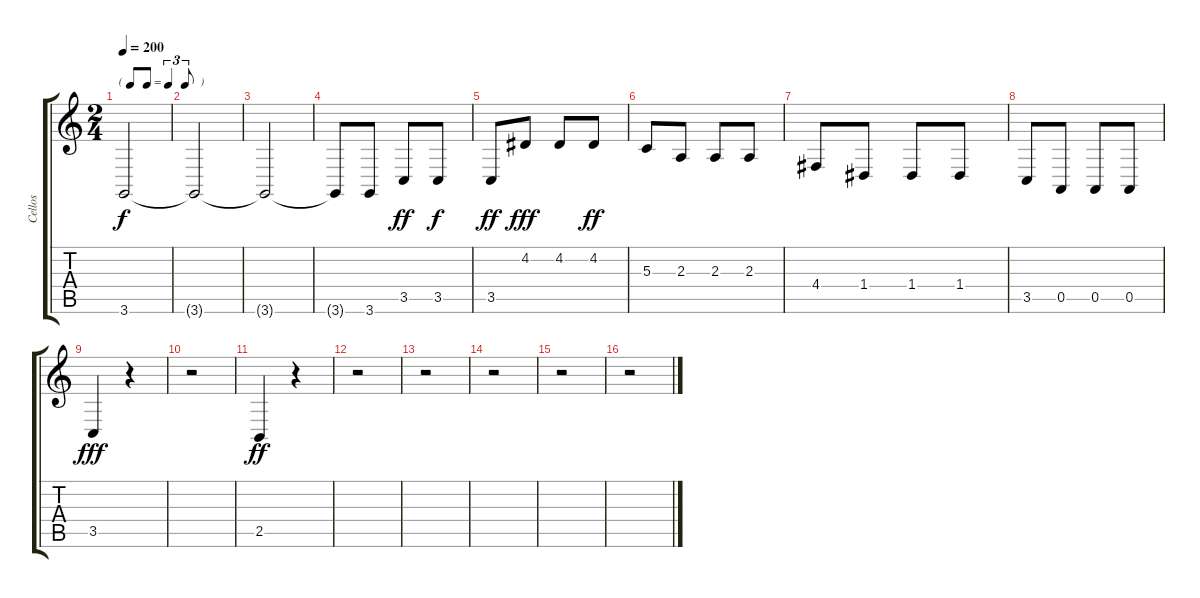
\track ("Cellos" "Cellos") {instrument stringensemble1}
\staff {score tabs}
\tuning (E4 B3 G3 D3 A2 E2) {hide}
\ts (2 4)
\tf triplet8th
\tempo 200
\clef g2
\ks c
3.6.2{dy f} |
3.6{t}.2 |
3.6{t}.2 |
3.6{t}.8 3.6.8 3.5.8{dy ff} 3.5.8{dy f} |
3.5.8{dy ff} 4.2.8{dy fff} 4.2.8 4.2.8{dy ff} |
5.3.8 2.3.8 2.3.8 2.3.8 |
4.4.8 1.4.8 1.4.8 1.4.8 |
3.5.8 0.5.8 0.5.8 0.5.8 |
3.5.4{dy fff} r.4 |
r.2 |
2.5.4{dy ff} r.4 |
r.2 |
r.2 |
r.2 |
r.2 |
r.2
